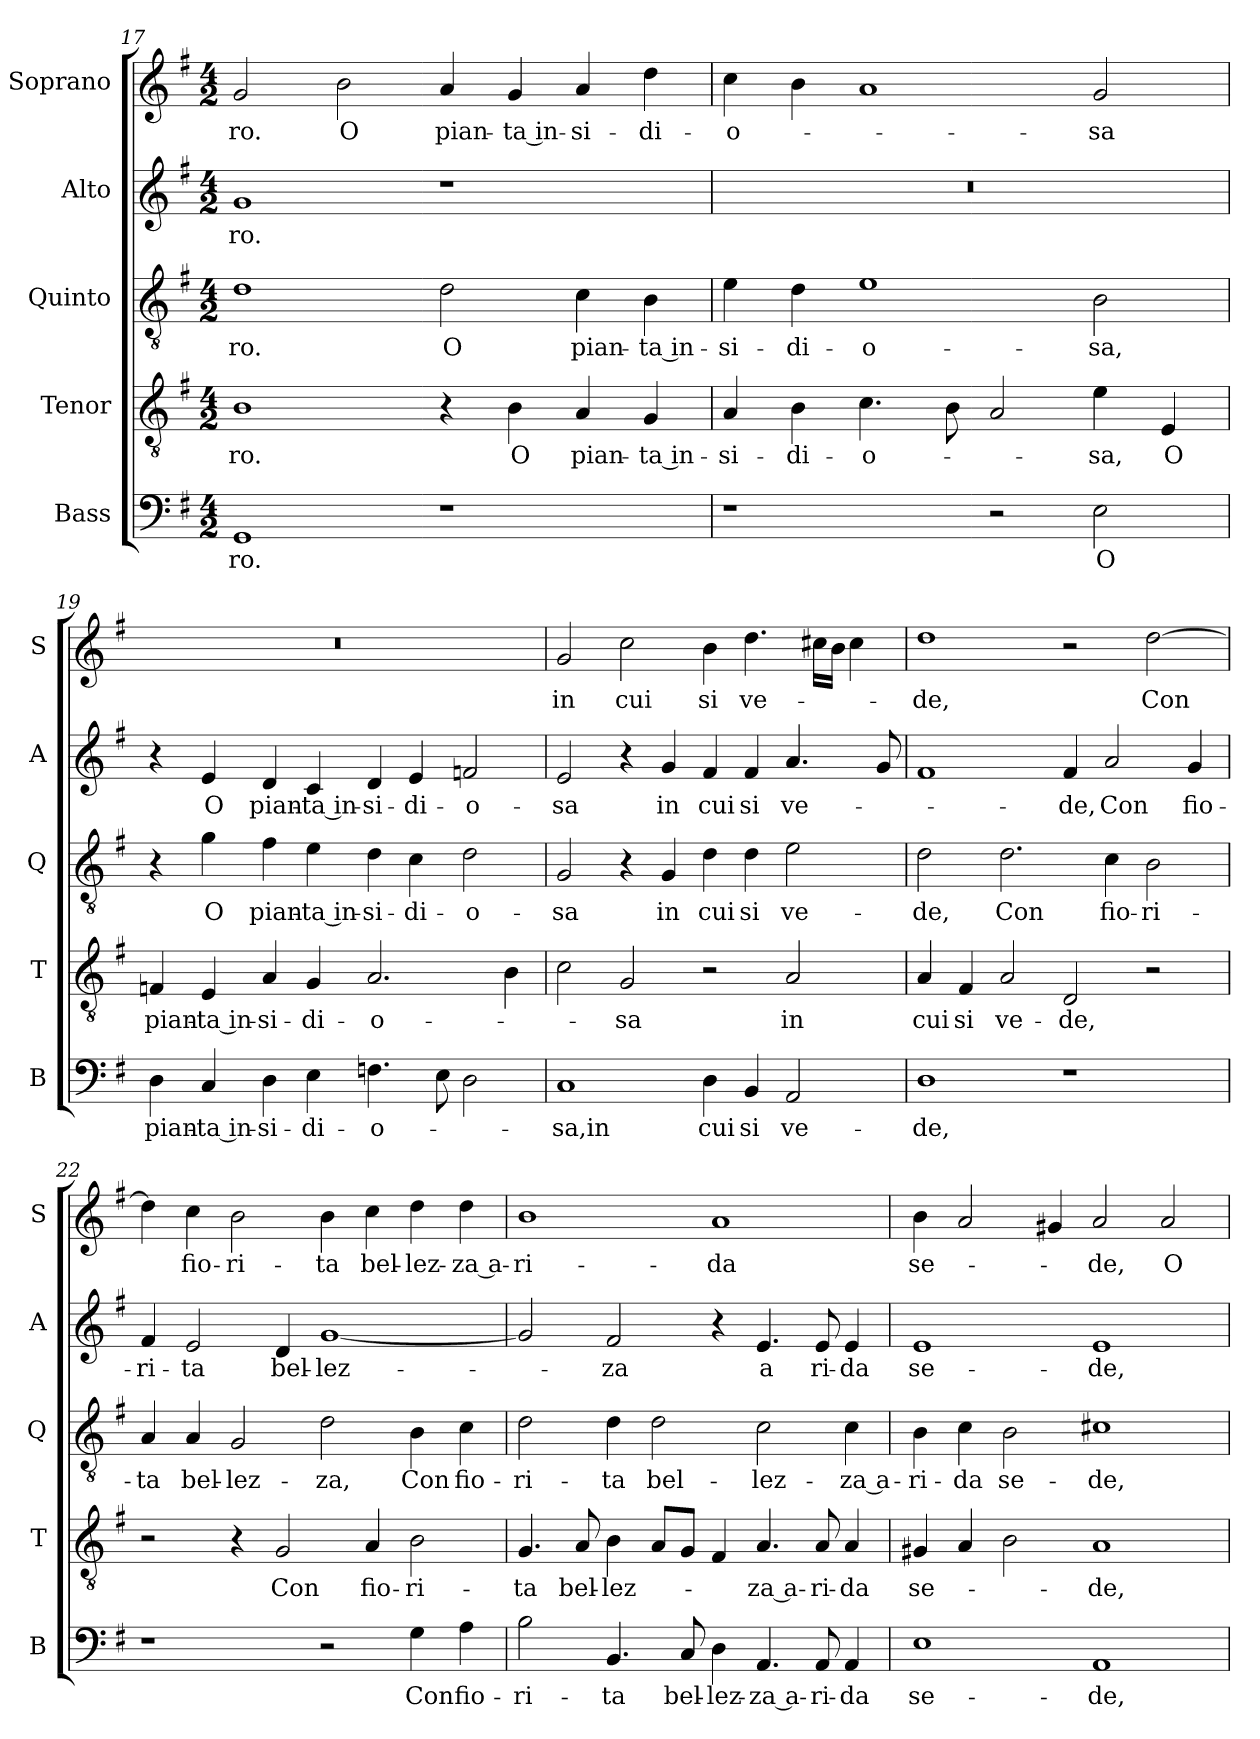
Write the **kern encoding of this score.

**kern	**text	**kern	**text	**kern	**text	**kern	**text	**kern	**text
*part5	*part5	*part4	*part4	*part3	*part3	*part2	*part2	*part1	*part1
*staff5	*staff5	*staff4	*staff4	*staff3	*staff3	*staff2	*staff2	*staff1	*staff1
*I"Bass	*	*I"Tenor	*	*I"Quinto	*	*I"Alto	*	*I"Soprano	*
*I'B	*	*I'T	*	*I'Q	*	*I'A	*	*I'S	*
*clefF4	*	*clefGv2	*	*clefGv2	*	*clefG2	*	*clefG2	*
*k[f#]	*	*k[f#]	*	*k[f#]	*	*k[f#]	*	*k[f#]	*
*G:	*	*G:	*	*G:	*	*G:	*	*G:	*
*M4/2	*	*M4/2	*	*M4/2	*	*M4/2	*	*M4/2	*
=17	=17	=17	=17	=17	=17	=17	=17	=17	=17
!	!LO:LY:b	!	!LO:LY:b	!	!LO:LY:b	!	!LO:LY:b	!	!LO:LY:b
1GG	-ro.	1B	-ro.	1d	-ro.	1g	-ro.	2g/	-ro.
!	!	!	!	!	!	!	!	!	!LO:LY:b
.	.	.	.	.	.	.	.	2b\	O
!	!	!	!	!	!LO:LY:b	!	!	!	!LO:LY:b
1r	.	4r	.	2d\	O	1r	.	4a/	pian-
!	!	!	!LO:LY:b	!	!	!	!	!	!LO:LY:b
.	.	4B\	O	.	.	.	.	4g/	-ta in-
!	!	!	!LO:LY:b	!	!LO:LY:b	!	!	!	!LO:LY:b
.	.	4A/	pian-	4c\	pian-	.	.	4a/	-si-
!	!	!	!LO:LY:b	!	!LO:LY:b	!	!	!	!LO:LY:b
.	.	4G/	-ta in-	4B\	-ta in-	.	.	4dd\	-di-
!!LO:PB:g=z
=18	=18	=18	=18	=18	=18	=18	=18	=18	=18
!	!	!	!LO:LY:b	!	!LO:LY:b	!	!	!	!LO:LY:b
1r	.	4A/	-si-	4e\	-si-	0r	.	4cc\	-o-
!	!	!	!LO:LY:b	!	!LO:LY:b	!	!	!	!
.	.	4B\	-di-	4d\	-di-	.	.	4b\	.
!	!	!	!LO:LY:b	!	!LO:LY:b	!	!	!	!
.	.	4.c\	-o-	1e	-o-	.	.	1a	.
.	.	8B\	.	.	.	.	.	.	.
2r	.	2A/	.	.	.	.	.	.	.
!	!LO:LY:b	!	!LO:LY:b	!	!LO:LY:b	!	!	!	!LO:LY:b
2E\	O	4e\	-sa,	2B\	-sa,	.	.	2g/	-sa
!	!	!	!LO:LY:b	!	!	!	!	!	!
.	.	4E/	O	.	.	.	.	.	.
=19	=19	=19	=19	=19	=19	=19	=19	=19	=19
!	!LO:LY:b	!	!LO:LY:b	!	!	!	!	!	!
4D\	pian-	4Fn/	pian-	4r	.	4r	.	0r	.
!	!LO:LY:b	!	!LO:LY:b	!	!LO:LY:b	!	!LO:LY:b	!	!
4C/	-ta in-	4E/	-ta in-	4g\	O	4e/	O	.	.
!	!LO:LY:b	!	!LO:LY:b	!	!LO:LY:b	!	!LO:LY:b	!	!
4D\	-si-	4A/	-si-	4f#\	pian-	4d/	pian-	.	.
!	!LO:LY:b	!	!LO:LY:b	!	!LO:LY:b	!	!LO:LY:b	!	!
4E\	-di-	4G/	-di-	4e\	-ta in-	4c/	-ta in-	.	.
!	!LO:LY:b	!	!LO:LY:b	!	!LO:LY:b	!	!LO:LY:b	!	!
4.Fn\	-o-	2.A/	-o-	4d\	-si-	4d/	-si-	.	.
!	!	!	!	!	!LO:LY:b	!	!LO:LY:b	!	!
.	.	.	.	4c\	-di-	4e/	-di-	.	.
8E\	.	.	.	.	.	.	.	.	.
!	!	!	!	!	!LO:LY:b	!	!LO:LY:b	!	!
2D\	.	.	.	2d\	-o-	2fn/	-o-	.	.
.	.	4B\	.	.	.	.	.	.	.
=20	=20	=20	=20	=20	=20	=20	=20	=20	=20
!	!LO:LY:b	!	!	!	!LO:LY:b	!	!LO:LY:b	!	!LO:LY:b
1C	-sa,in	2c\	.	2G/	-sa	2e/	-sa	2g/	in
!	!	!	!LO:LY:b	!	!	!	!	!	!LO:LY:b
.	.	2G/	-sa	4r	.	4r	.	2cc\	cui
!	!	!	!	!	!LO:LY:b	!	!LO:LY:b	!	!
.	.	.	.	4G/	in	4g/	in	.	.
!	!LO:LY:b	!	!	!	!LO:LY:b	!	!LO:LY:b	!	!LO:LY:b
4D\	cui	2r	.	4d\	cui	4f#/	cui	4b\	si
!	!LO:LY:b	!	!	!	!LO:LY:b	!	!LO:LY:b	!	!LO:LY:b
4BB/	si	.	.	4d\	si	4f#/	si	4.dd\	ve-
!	!LO:LY:b	!	!LO:LY:b	!	!LO:LY:b	!	!LO:LY:b	!	!
2AA/	ve-	2A/	in	2e\	ve-	4.a/	ve-	.	.
.	.	.	.	.	.	.	.	16cc#X\LL	.
.	.	.	.	.	.	.	.	16b\JJ	.
.	.	.	.	.	.	.	.	4cc#\	.
.	.	.	.	.	.	8g/	.	.	.
!!LO:LB:g=z
=21	=21	=21	=21	=21	=21	=21	=21	=21	=21
!	!LO:LY:b	!	!LO:LY:b	!	!LO:LY:b	!	!	!	!LO:LY:b
1D	-de,	4A/	cui	2d\	-de,	1f#	.	1dd	-de,
!	!	!	!LO:LY:b	!	!	!	!	!	!
.	.	4F#/	si	.	.	.	.	.	.
!	!	!	!LO:LY:b	!	!LO:LY:b	!	!	!	!
.	.	2A/	ve-	2.d\	Con	.	.	.	.
!	!	!	!LO:LY:b	!	!	!	!LO:LY:b	!	!
1r	.	2D/	-de,	.	.	4f#/	-de,	2r	.
!	!	!	!	!	!LO:LY:b	!	!LO:LY:b	!	!
.	.	.	.	4c\	fio-	2a/	Con	.	.
!	!	!	!	!	!LO:LY:b	!	!	!	!LO:LY:b
.	.	2r	.	2B\	-ri-	.	.	[2dd\	Con
!	!	!	!	!	!	!	!LO:LY:b	!	!
.	.	.	.	.	.	4g/	fio-	.	.
=22	=22	=22	=22	=22	=22	=22	=22	=22	=22
!	!	!	!	!	!LO:LY:b	!	!LO:LY:b	!	!
1r	.	2r	.	4A/	-ta	4f#/	-ri-	4dd\]	.
!	!	!	!	!	!LO:LY:b	!	!LO:LY:b	!	!LO:LY:b
.	.	.	.	4A/	bel-	2e/	-ta	4cc\	fio-
!	!	!	!	!	!LO:LY:b	!	!	!	!LO:LY:b
.	.	4r	.	2G/	-lez-	.	.	2b\	-ri-
!	!	!	!LO:LY:b	!	!	!	!LO:LY:b	!	!
.	.	2G/	Con	.	.	4d/	bel-	.	.
!	!	!	!	!	!LO:LY:b	!	!LO:LY:b	!	!LO:LY:b
2r	.	.	.	2d\	-za,	[1g	-lez-	4b\	-ta
!	!	!	!LO:LY:b	!	!	!	!	!	!LO:LY:b
.	.	4A/	fio-	.	.	.	.	4cc\	bel-
!	!LO:LY:b	!	!LO:LY:b	!	!LO:LY:b	!	!	!	!LO:LY:b
4G\	Con	2B\	-ri-	4B\	Con	.	.	4dd\	-lez-
!	!LO:LY:b	!	!	!	!LO:LY:b	!	!	!	!LO:LY:b
4A\	fio-	.	.	4c\	fio-	.	.	4dd\	-za a-
=23	=23	=23	=23	=23	=23	=23	=23	=23	=23
!	!LO:LY:b	!	!LO:LY:b	!	!LO:LY:b	!	!	!	!LO:LY:b
2B\	-ri-	4.G/	-ta	2d\	-ri-	2g/]	.	1b	-ri-
!	!	!	!LO:LY:b	!	!	!	!	!	!
.	.	8A/	bel-	.	.	.	.	.	.
!	!LO:LY:b	!	!LO:LY:b	!	!LO:LY:b	!	!LO:LY:b	!	!
4.BB/	-ta	4B\	-lez-	4d\	-ta	2f#/	-za	.	.
!	!	!	!	!	!LO:LY:b	!	!	!	!
.	.	8A/L	.	2d\	bel-	.	.	.	.
!	!LO:LY:b	!	!	!	!	!	!	!	!
8C/	bel-	8G/J	.	.	.	.	.	.	.
!	!LO:LY:b	!	!	!	!	!	!	!	!LO:LY:b
4D\	-lez-	4F#/	.	.	.	4r	.	1a	-da
!	!LO:LY:b	!	!LO:LY:b	!	!LO:LY:b	!	!LO:LY:b	!	!
4.AA/	-za a-	4.A/	-za a-	2c\	-lez-	4.e/	a	.	.
!	!LO:LY:b	!	!LO:LY:b	!	!	!	!LO:LY:b	!	!
8AA/	-ri-	8A/	-ri-	.	.	8e/	ri-	.	.
!	!LO:LY:b	!	!LO:LY:b	!	!LO:LY:b	!	!LO:LY:b	!	!
4AA/	-da	4A/	-da	4c\	-za a-	4e/	-da	.	.
!!LO:LB:g=z
=24	=24	=24	=24	=24	=24	=24	=24	=24	=24
!	!LO:LY:b	!	!LO:LY:b	!	!LO:LY:b	!	!LO:LY:b	!	!LO:LY:b
1E	se-	4G#X/	se-	4B\	-ri-	1e	se-	4b\	se-
!	!	!	!	!	!LO:LY:b	!	!	!	!
.	.	4A/	.	4c\	-da	.	.	2a/	.
!	!	!	!	!	!LO:LY:b	!	!	!	!
.	.	2B\	.	2B\	se-	.	.	.	.
.	.	.	.	.	.	.	.	4g#X/	.
!	!LO:LY:b	!	!LO:LY:b	!	!LO:LY:b	!	!LO:LY:b	!	!LO:LY:b
1AA	-de,	1A	-de,	1c#X	-de,	1e	-de,	2a/	-de,
!	!	!	!	!	!	!	!	!	!LO:LY:b
.	.	.	.	.	.	.	.	2a/	O
=	=	=	=	=	=	=	=	=	=
*-	*-	*-	*-	*-	*-	*-	*-	*-	*-
